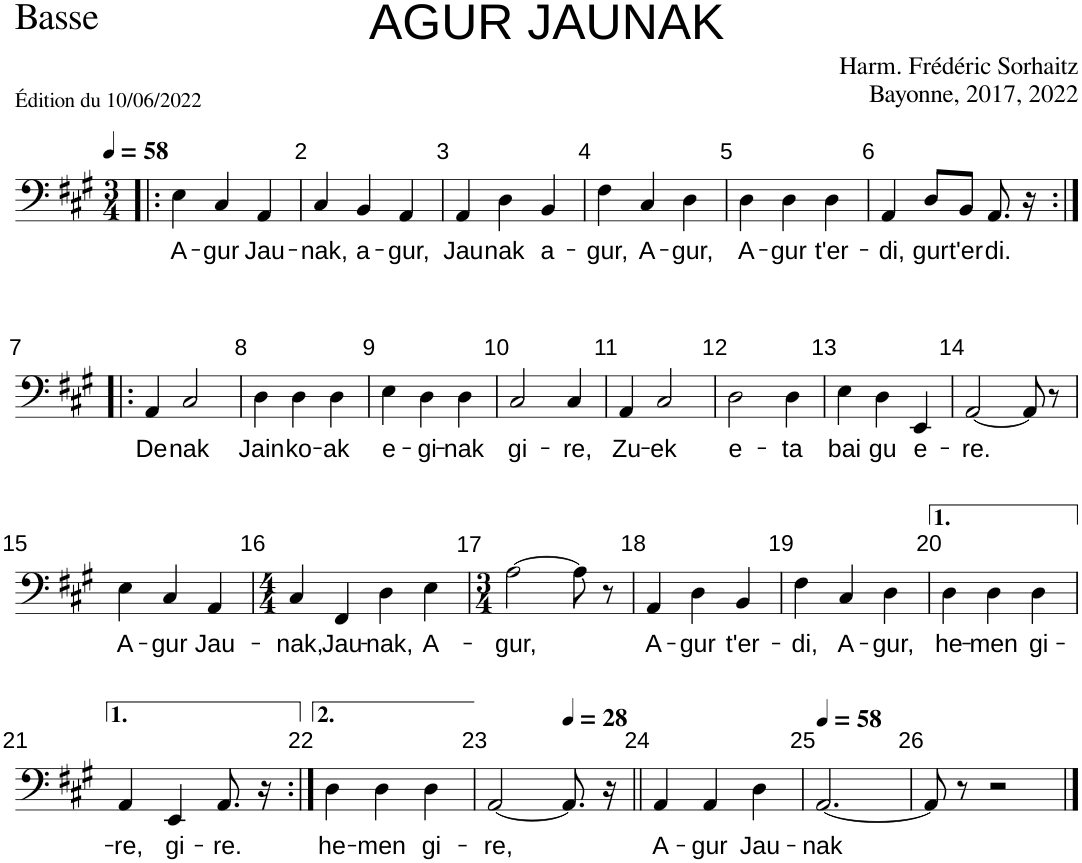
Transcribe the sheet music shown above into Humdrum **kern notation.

**kern	**text
*part1	*part1
*staff1	*staff1
*I"Basse	*
*I'B.	*
*clefF4	*
*k[f#c#g#]	*
*M3/4	*
*MM58	*
=1!|:	=1!|:
!	!LO:LY:b
4E\	A-
!	!LO:LY:b
4C#/	-gur
!	!LO:LY:b
4AA/	Jau-
=2	=2
!	!LO:LY:b
4C#/	-nak,
!	!LO:LY:b
4BB/	a-
!	!LO:LY:b
4AA/	-gur,
=3	=3
!	!LO:LY:b
4AA/	Jau-
!	!LO:LY:b
4D\	-nak
!	!LO:LY:b
4BB/	a-
=4	=4
!	!LO:LY:b
4F#\	-gur,
!	!LO:LY:b
4C#/	A-
!	!LO:LY:b
4D\	-gur,
=5	=5
!	!LO:LY:b
4D\	A-
!	!LO:LY:b
4D\	-gur
!	!LO:LY:b
4D\	t'er-
=6	=6
!	!LO:LY:b
4AA/	-di,
!	!LO:LY:b
8D/L	-gur
!	!LO:LY:b
8BB/J	t'er-
!	!LO:LY:b
8.AA/	-di.
16r	.
!!LO:LB:g=z
=7:|!|:	=7:|!|:
!	!LO:LY:b
4AA/	De-
!	!LO:LY:b
2C#/	-nak
=8	=8
!	!LO:LY:b
4D\	Jain-
!	!LO:LY:b
4D\	-ko-
!	!LO:LY:b
4D\	-ak
=9	=9
!	!LO:LY:b
4E\	e-
!	!LO:LY:b
4D\	-gi-
!	!LO:LY:b
4D\	-nak
=10	=10
!	!LO:LY:b
2C#/	gi-
!	!LO:LY:b
4C#/	-re,
=11	=11
!	!LO:LY:b
4AA/	Zu-
!	!LO:LY:b
2C#/	-ek
=12	=12
!	!LO:LY:b
2D\	-e-
!	!LO:LY:b
4D\	-ta
=13	=13
!	!LO:LY:b
4E\	bai
!	!LO:LY:b
4D\	gu
!	!LO:LY:b
4EE/	e-
=14	=14
!	!LO:LY:b
[2AA/	-re.
8AA/]	.
8r	.
!!LO:LB:g=z
=15	=15
!	!LO:LY:b
4E\	A-
!	!LO:LY:b
4C#/	-gur
!	!LO:LY:b
4AA/	Jau-
=16	=16
*M4/4	*
!	!LO:LY:b
4C#/	-nak,
!	!LO:LY:b
4FF#/	Jau-
!	!LO:LY:b
4D\	-nak,
!	!LO:LY:b
4E\	A-
=17	=17
*M3/4	*
!	!LO:LY:b
[2A\	-gur,
8A\]	.
8r	.
=18	=18
!	!LO:LY:b
4AA/	A-
!	!LO:LY:b
4D\	-gur
!	!LO:LY:b
4BB/	t'er-
=19	=19
!	!LO:LY:b
4F#\	-di,
!	!LO:LY:b
4C#/	A-
!	!LO:LY:b
4D\	-gur,
=20	=20
!	!LO:LY:b
4D\	he-
!	!LO:LY:b
4D\	-men
!	!LO:LY:b
4D\	gi-
!!LO:LB:g=z
=21	=21
!	!LO:LY:b
4AA/	-re,
!	!LO:LY:b
4EE/	gi-
!	!LO:LY:b
8.AA/	-re.
16r	.
=22:|!	=22:|!
!	!LO:LY:b
4D\	he-
!	!LO:LY:b
4D\	-men
!	!LO:LY:b
4D\	gi-
=23	=23
!	!LO:LY:b
[2AA/	-re,
*MM28	*
8.AA/]	.
16r	.
=24||	=24||
!	!LO:LY:b
4AA/	A-
!	!LO:LY:b
4AA/	-gur
!	!LO:LY:b
4D\	Jau-
=25	=25
*MM58	*
!	!LO:LY:b
[2.AA/	-nak
=26	=26
8AA/]	.
8r	.
2r	.
==	==
*-	*-
